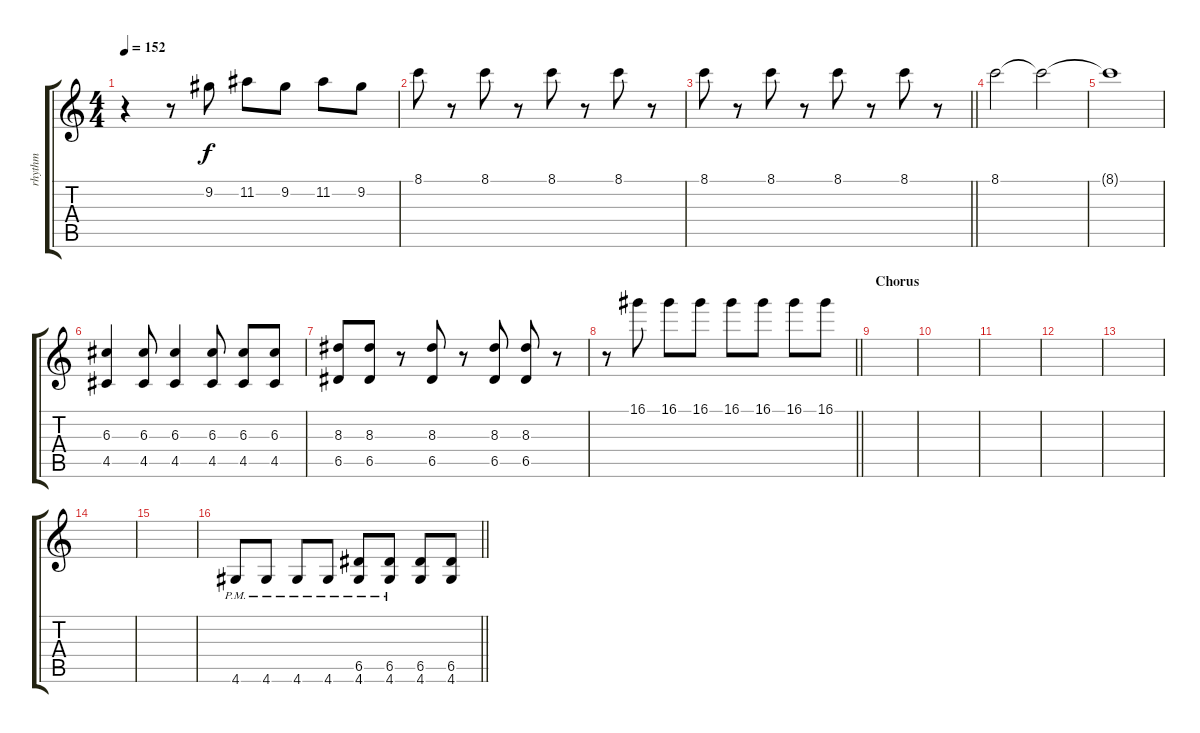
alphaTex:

\track ("rhythm" "rhythm") {instrument overdrivenguitar}
\staff {score tabs}
\tuning (E4 B3 G3 D3 A2 E2) {hide}
\ts (4 4)
\tempo 152
\clef g2
\ks c
r.4{dy f} r.8 9.2.8 11.2.8 9.2.8 11.2.8 9.2.8 |
8.1.8 r.8 8.1.8 r.8 8.1.8 r.8 8.1.8 r.8 |
\barLineRight lightlight
8.1.8 r.8 8.1.8 r.8 8.1.8 r.8 8.1.8 r.8 |
8.1.2 8.1{t}.2{volume 2} |
8.1{t}.1 |
(6.3 4.5).4{volume 11} (6.3 4.5).8 (6.3 4.5).4 (6.3 4.5).8 (6.3 4.5).8 (6.3 4.5).8 |
(8.3 6.5).8 (8.3 6.5).8 r.8 (8.3 6.5).8 r.8 (8.3 6.5).8 (8.3 6.5).8 r.8 |
\barLineRight lightlight
r.8{volume 0} 16.1.8{volume 14} 16.1.8 16.1.8 16.1.8 16.1.8 16.1.8 16.1.8 |
\section ("" "Chorus")
|
|
|
|
|
|
|
\barLineRight lightlight
4.6{pm}.8{volume 11} 4.6{pm}.8 4.6{pm}.8 4.6{pm}.8 (6.5 4.6{pm}).8 (6.5 4.6{pm}).8 (6.5 4.6).8 (6.5 4.6).8
